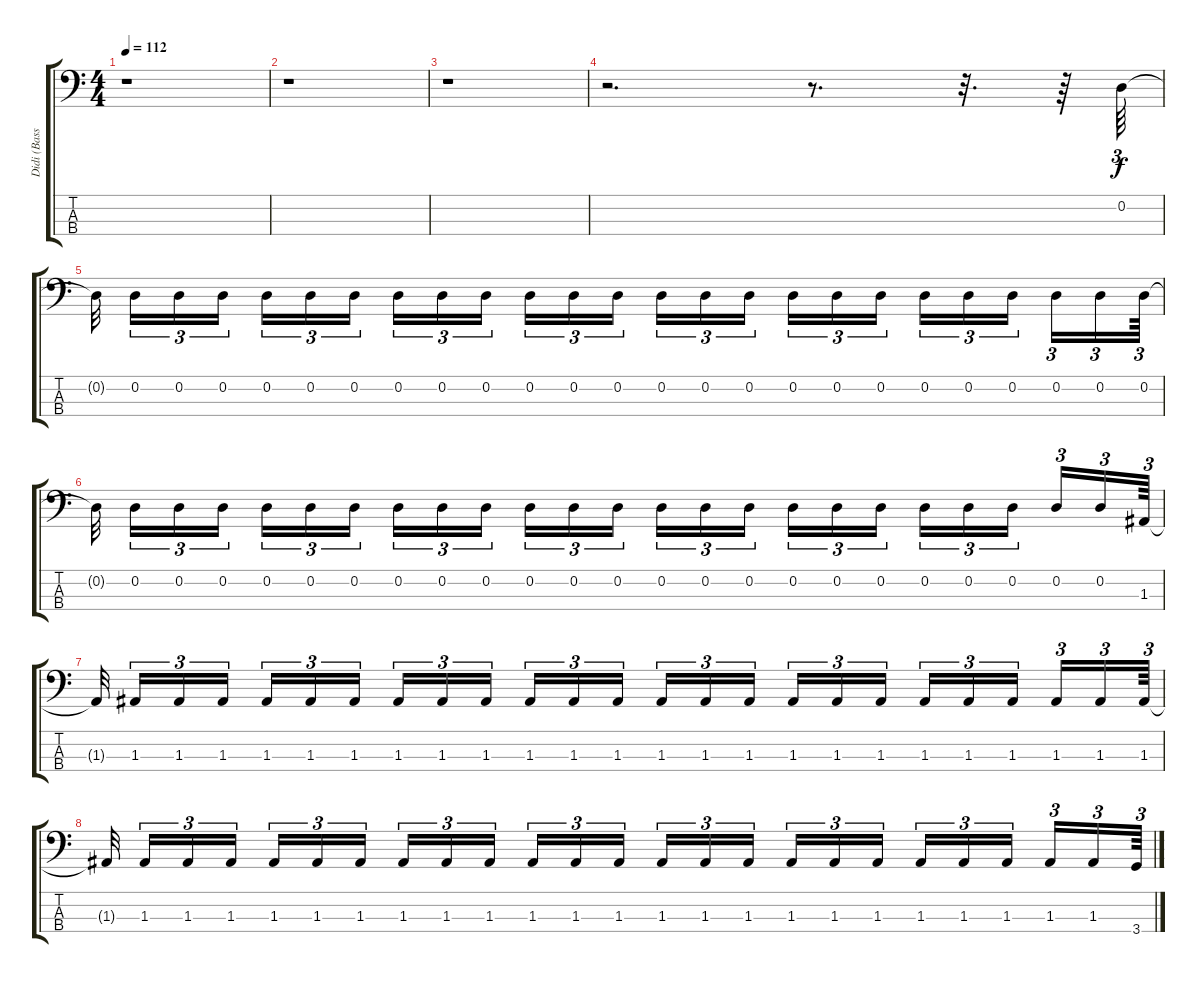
\track ("Didi (Bass)" "Didi (Bass") {instrument electricbassfinger}
\staff {score tabs}
\tuning (G2 D2 A1 E1) {hide}
\ts (4 4)
\tempo 112
\clef f4
\ks c
r.1{dy f} |
r.1 |
r.1 |
r.2{d} r.8{d} r.32{d} r.64 0.2.64{tu (3 2)} |
0.2{t}.32 0.2.16{tu (3 2)} 0.2.16{tu (3 2)} 0.2.16{tu (3 2)} 0.2.16{tu (3 2)} 0.2.16{tu (3 2)} 0.2.16{tu (3 2)} 0.2.16{tu (3 2)} 0.2.16{tu (3 2)} 0.2.16{tu (3 2)} 0.2.16{tu (3 2)} 0.2.16{tu (3 2)} 0.2.16{tu (3 2)} 0.2.16{tu (3 2)} 0.2.16{tu (3 2)} 0.2.16{tu (3 2)} 0.2.16{tu (3 2)} 0.2.16{tu (3 2)} 0.2.16{tu (3 2)} 0.2.16{tu (3 2)} 0.2.16{tu (3 2)} 0.2.16{tu (3 2)} 0.2.16{tu (3 2)} 0.2.16{tu (3 2)} 0.2.64{tu (3 2)} |
0.2{t}.32 0.2.16{tu (3 2)} 0.2.16{tu (3 2)} 0.2.16{tu (3 2)} 0.2.16{tu (3 2)} 0.2.16{tu (3 2)} 0.2.16{tu (3 2)} 0.2.16{tu (3 2)} 0.2.16{tu (3 2)} 0.2.16{tu (3 2)} 0.2.16{tu (3 2)} 0.2.16{tu (3 2)} 0.2.16{tu (3 2)} 0.2.16{tu (3 2)} 0.2.16{tu (3 2)} 0.2.16{tu (3 2)} 0.2.16{tu (3 2)} 0.2.16{tu (3 2)} 0.2.16{tu (3 2)} 0.2.16{tu (3 2)} 0.2.16{tu (3 2)} 0.2.16{tu (3 2)} 0.2.16{tu (3 2)} 0.2.16{tu (3 2)} 1.3.64{tu (3 2)} |
1.3{t}.32 1.3.16{tu (3 2)} 1.3.16{tu (3 2)} 1.3.16{tu (3 2)} 1.3.16{tu (3 2)} 1.3.16{tu (3 2)} 1.3.16{tu (3 2)} 1.3.16{tu (3 2)} 1.3.16{tu (3 2)} 1.3.16{tu (3 2)} 1.3.16{tu (3 2)} 1.3.16{tu (3 2)} 1.3.16{tu (3 2)} 1.3.16{tu (3 2)} 1.3.16{tu (3 2)} 1.3.16{tu (3 2)} 1.3.16{tu (3 2)} 1.3.16{tu (3 2)} 1.3.16{tu (3 2)} 1.3.16{tu (3 2)} 1.3.16{tu (3 2)} 1.3.16{tu (3 2)} 1.3.16{tu (3 2)} 1.3.16{tu (3 2)} 1.3.64{tu (3 2)} |
1.3{t}.32 1.3.16{tu (3 2)} 1.3.16{tu (3 2)} 1.3.16{tu (3 2)} 1.3.16{tu (3 2)} 1.3.16{tu (3 2)} 1.3.16{tu (3 2)} 1.3.16{tu (3 2)} 1.3.16{tu (3 2)} 1.3.16{tu (3 2)} 1.3.16{tu (3 2)} 1.3.16{tu (3 2)} 1.3.16{tu (3 2)} 1.3.16{tu (3 2)} 1.3.16{tu (3 2)} 1.3.16{tu (3 2)} 1.3.16{tu (3 2)} 1.3.16{tu (3 2)} 1.3.16{tu (3 2)} 1.3.16{tu (3 2)} 1.3.16{tu (3 2)} 1.3.16{tu (3 2)} 1.3.16{tu (3 2)} 1.3.16{tu (3 2)} 3.4.64{tu (3 2)}
